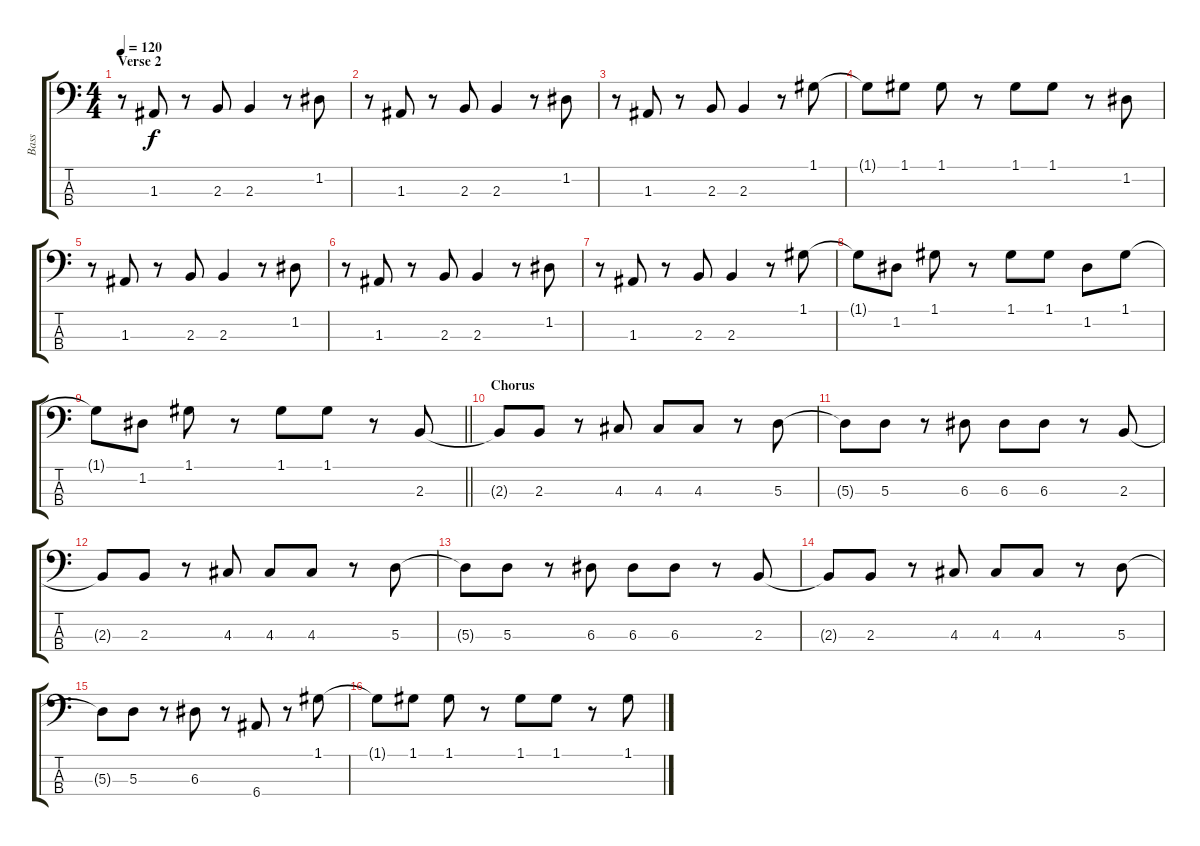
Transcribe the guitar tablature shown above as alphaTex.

\track ("Bass" "Bass") {instrument electricbassfinger}
\staff {score tabs}
\tuning (G2 D2 A1 E1) {hide}
\ts (4 4)
\section ("" "Verse 2")
\tempo 120
\clef f4
\ks c
r.8{dy f} 1.3.8 r.8 2.3.8 2.3.4 r.8 1.2.8 |
r.8 1.3.8 r.8 2.3.8 2.3.4 r.8 1.2.8 |
r.8 1.3.8 r.8 2.3.8 2.3.4 r.8 1.1.8 |
1.1{t}.8 1.1.8 1.1.8 r.8 1.1.8 1.1.8 r.8 1.2.8 |
r.8 1.3.8 r.8 2.3.8 2.3.4 r.8 1.2.8 |
r.8 1.3.8 r.8 2.3.8 2.3.4 r.8 1.2.8 |
r.8 1.3.8 r.8 2.3.8 2.3.4 r.8 1.1.8 |
1.1{t}.8 1.2.8 1.1.8 r.8 1.1.8 1.1.8 1.2.8 1.1.8 |
\barLineRight lightlight
1.1{t}.8 1.2.8 1.1.8 r.8 1.1.8 1.1.8 r.8 2.3.8 |
\section ("" "Chorus")
2.3{t}.8 2.3.8 r.8 4.3.8 4.3.8 4.3.8 r.8 5.3.8 |
5.3{t}.8 5.3.8 r.8 6.3.8 6.3.8 6.3.8 r.8 2.3.8 |
2.3{t}.8 2.3.8 r.8 4.3.8 4.3.8 4.3.8 r.8 5.3.8 |
5.3{t}.8 5.3.8 r.8 6.3.8 6.3.8 6.3.8 r.8 2.3.8 |
2.3{t}.8 2.3.8 r.8 4.3.8 4.3.8 4.3.8 r.8 5.3.8 |
5.3{t}.8 5.3.8 r.8 6.3.8 r.8 6.4.8 r.8 1.1.8 |
1.1{t}.8 1.1.8 1.1.8 r.8 1.1.8 1.1.8 r.8 1.1.8
